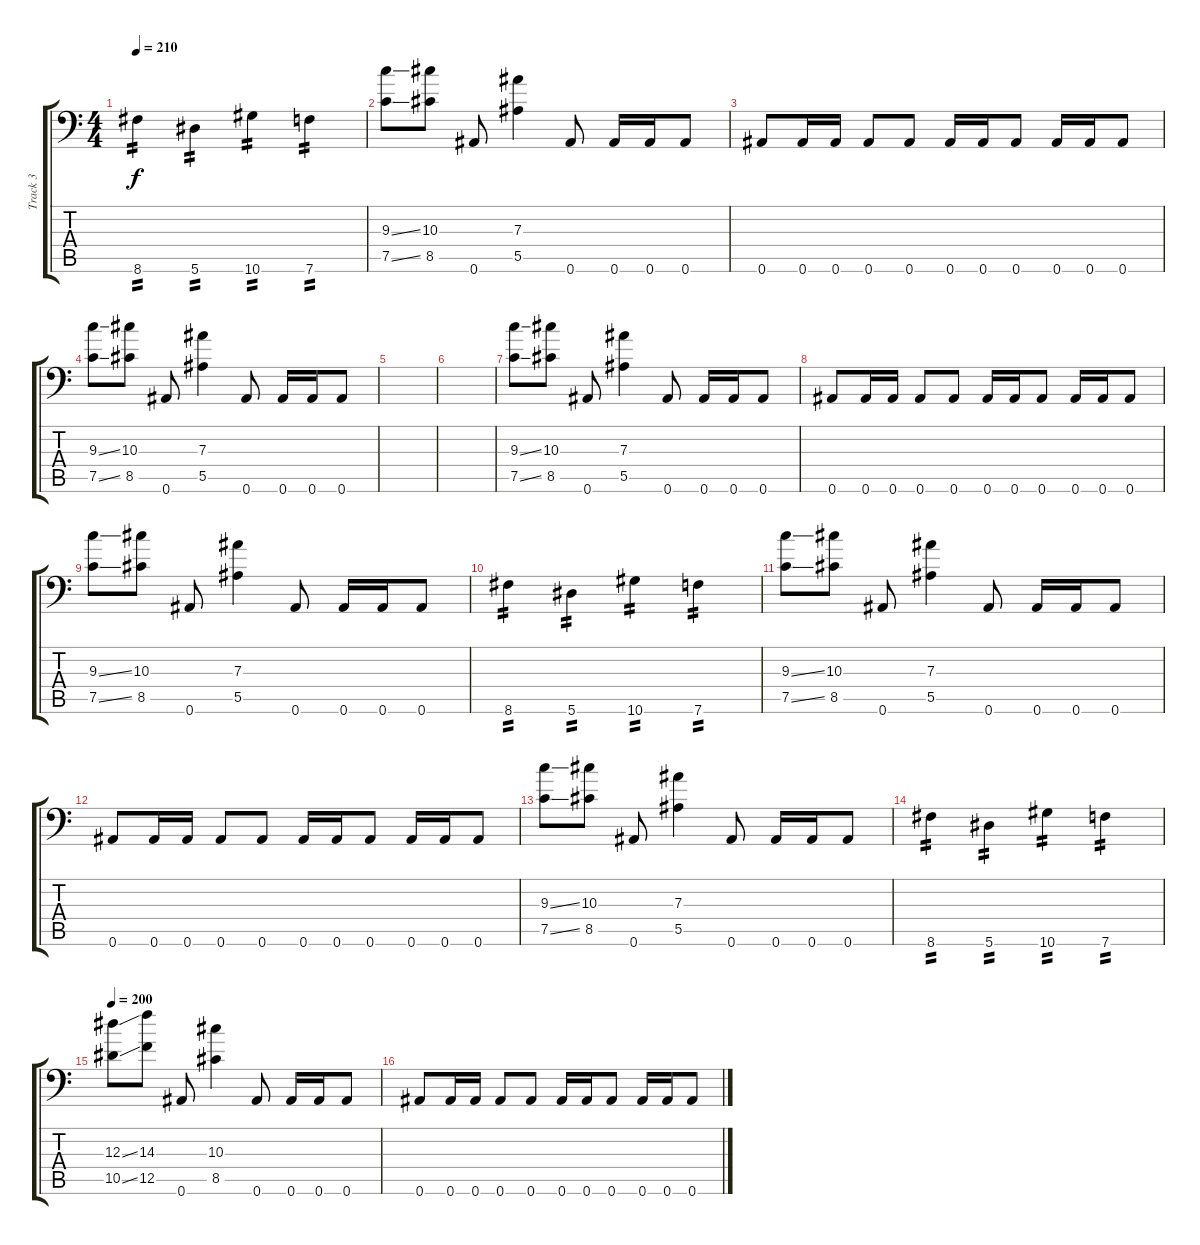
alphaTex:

\track ("Track 3" "Track 3") {instrument distortionguitar}
\staff {score tabs}
\tuning (C4 G3 Eb3 Bb2 F2 Bb1) {hide}
\ts (4 4)
\tempo 210
\clef f4
\ks c
8.6.4{tp 2 dy f} 5.6.4{tp 2} 10.6.4{tp 2} 7.6.4{tp 2} |
(9.3{ss} 7.5{ss}).8 (10.3 8.5).8 0.6.8 (7.3 5.5).4 0.6.8 0.6.16 0.6.16 0.6.8 |
0.6.8 0.6.16 0.6.16 0.6.8 0.6.8 0.6.16 0.6.16 0.6.8 0.6.16 0.6.16 0.6.8 |
(9.3{ss} 7.5{ss}).8 (10.3 8.5).8 0.6.8 (7.3 5.5).4 0.6.8 0.6.16 0.6.16 0.6.8 |
|
|
(9.3{ss} 7.5{ss}).8 (10.3 8.5).8 0.6.8 (7.3 5.5).4 0.6.8 0.6.16 0.6.16 0.6.8 |
0.6.8 0.6.16 0.6.16 0.6.8 0.6.8 0.6.16 0.6.16 0.6.8 0.6.16 0.6.16 0.6.8 |
(9.3{ss} 7.5{ss}).8 (10.3 8.5).8 0.6.8 (7.3 5.5).4 0.6.8 0.6.16 0.6.16 0.6.8 |
8.6.4{tp 2} 5.6.4{tp 2} 10.6.4{tp 2} 7.6.4{tp 2} |
(9.3{ss} 7.5{ss}).8 (10.3 8.5).8 0.6.8 (7.3 5.5).4 0.6.8 0.6.16 0.6.16 0.6.8 |
0.6.8 0.6.16 0.6.16 0.6.8 0.6.8 0.6.16 0.6.16 0.6.8 0.6.16 0.6.16 0.6.8 |
(9.3{ss} 7.5{ss}).8 (10.3 8.5).8 0.6.8 (7.3 5.5).4 0.6.8 0.6.16 0.6.16 0.6.8 |
8.6.4{tp 2} 5.6.4{tp 2} 10.6.4{tp 2} 7.6.4{tp 2} |
\tempo 200
(12.3{ss} 10.5{ss}).8 (14.3 12.5).8 0.6.8 (10.3 8.5).4 0.6.8 0.6.16 0.6.16 0.6.8 |
0.6.8 0.6.16 0.6.16 0.6.8 0.6.8 0.6.16 0.6.16 0.6.8 0.6.16 0.6.16 0.6.8
